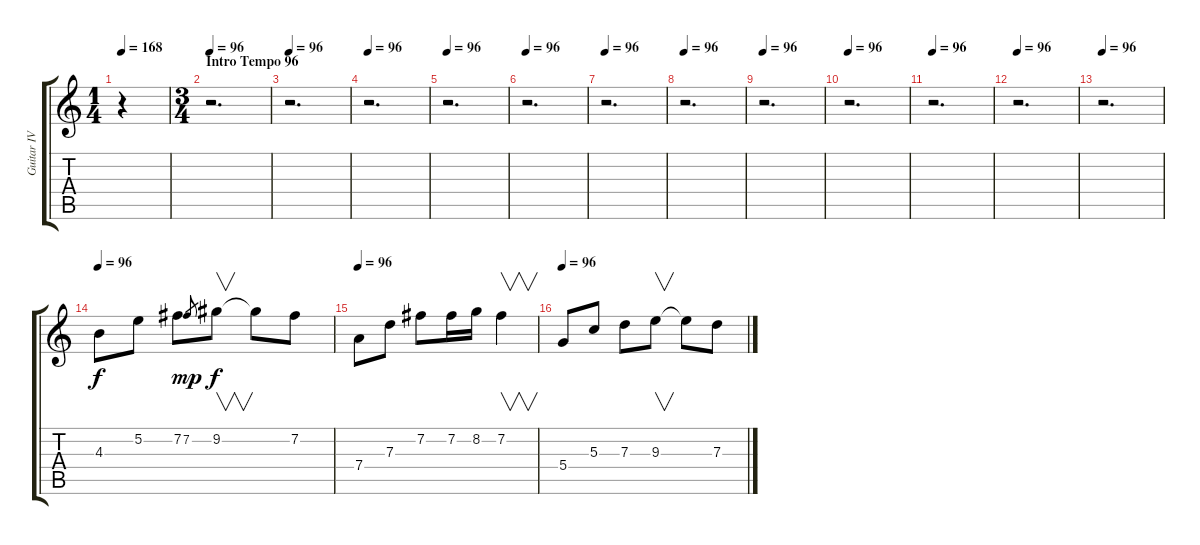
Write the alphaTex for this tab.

\track ("Guitar IV Overdrive/Dist" "Guitar IV ") {instrument overdrivenguitar}
\staff {score tabs}
\tuning (E4 B3 G3 D3 A2 E2) {hide}
\ts (1 4)
\tempo 168
\tempo 96
\tempo 168
\clef g2
\ks c
r.4{dy f instrument overdrivenguitar} |
\ts (3 4)
\section ("" "Intro Tempo 96")
\tempo 96
r.2{d} |
\tempo 96
r.2{d} |
\tempo 96
r.2{d} |
\tempo 96
r.2{d} |
\tempo 96
r.2{d} |
\tempo 96
r.2{d} |
\tempo 96
r.2{d} |
\tempo 96
r.2{d} |
\tempo 96
r.2{d} |
\tempo 96
r.2{d} |
\tempo 96
r.2{d} |
\tempo 96
r.2{d} |
\tempo 96
4.3.8 5.2.8 7.2.8 7.2.8{gr dy mp} 9.2.8{v dy f} 9.2{t}.8 7.2.8 |
\tempo 96
7.4.8 7.3.8 7.2.8 7.2.16 8.2.16 7.2.4{v} |
\tempo 96
5.4.8 5.3.8 7.3.8 9.3.8{v} 9.3{t}.8 7.3.8
